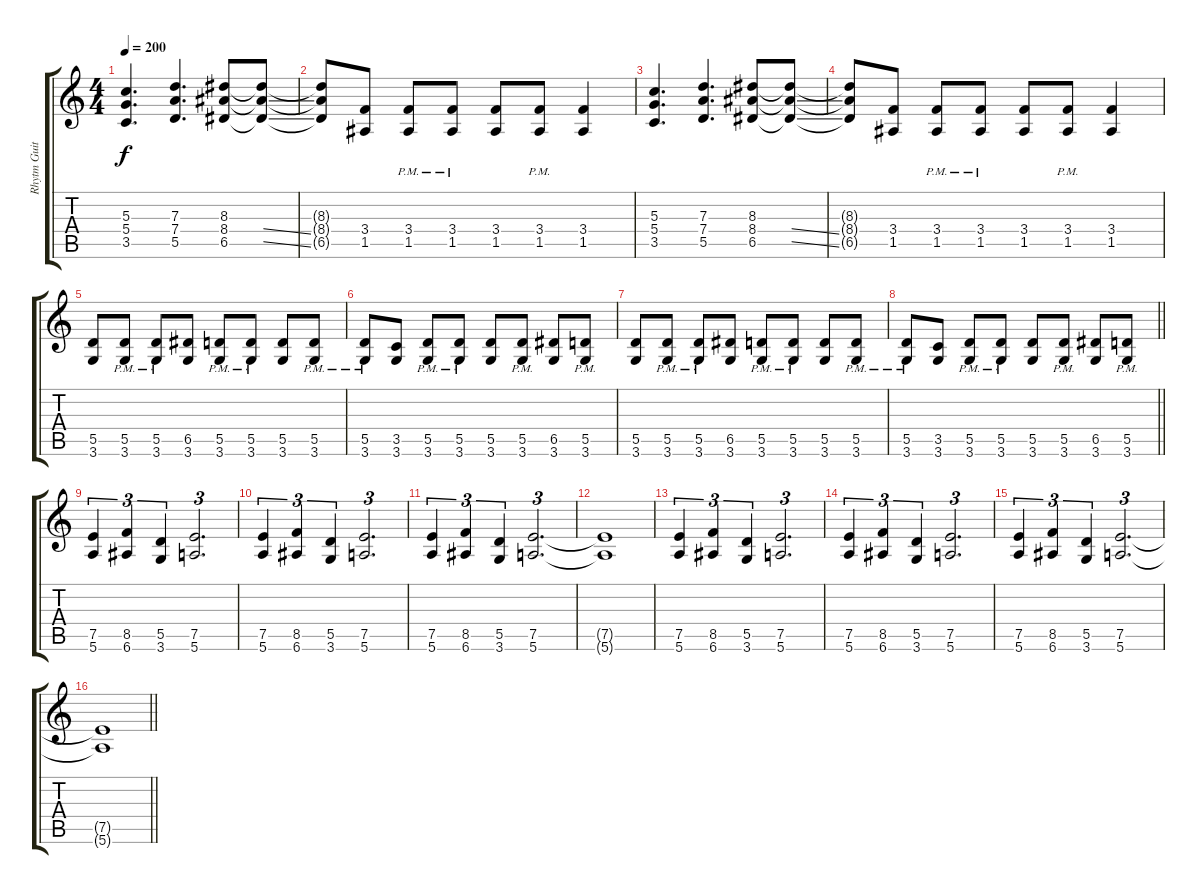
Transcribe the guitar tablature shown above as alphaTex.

\track ("Rhytm Guitar" "Rhytm Guit") {instrument distortionguitar}
\staff {score tabs}
\tuning (E4 B3 G3 D3 A2 E2) {hide}
\ts (4 4)
\tempo 200
\clef g2
\ks c
(5.3 5.4 3.5).4{d dy f} (7.3 7.4 5.5).4{d} (8.3 8.4 6.5).8 (8.3{t} 8.4{ss t} 6.5{ss t}).8 |
(8.3{t} 8.4{t} 6.5{t}).8 (3.4 1.5).8 (3.4{pm} 1.5{pm}).8 (3.4{pm} 1.5{pm}).8 (3.4 1.5).8 (3.4{pm} 1.5{pm}).8 (3.4 1.5).4 |
(5.3 5.4 3.5).4{d} (7.3 7.4 5.5).4{d} (8.3 8.4 6.5).8 (8.3{t} 8.4{ss t} 6.5{ss t}).8 |
(8.3{t} 8.4{t} 6.5{t}).8 (3.4 1.5).8 (3.4{pm} 1.5{pm}).8 (3.4{pm} 1.5{pm}).8 (3.4 1.5).8 (3.4{pm} 1.5{pm}).8 (3.4 1.5).4 |
(5.5 3.6).8 (5.5{pm} 3.6{pm}).8 (5.5{pm} 3.6{pm}).8 (6.5 3.6).8 (5.5{pm} 3.6{pm}).8 (5.5{pm} 3.6{pm}).8 (5.5 3.6).8 (5.5{pm} 3.6{pm}).8 |
(5.5{pm} 3.6{pm}).8 (3.5 3.6).8 (5.5{pm} 3.6{pm}).8 (5.5{pm} 3.6{pm}).8 (5.5 3.6).8 (5.5{pm} 3.6{pm}).8 (6.5 3.6).8 (5.5 3.6{pm}).8 |
(5.5 3.6).8 (5.5{pm} 3.6{pm}).8 (5.5{pm} 3.6{pm}).8 (6.5 3.6).8 (5.5{pm} 3.6{pm}).8 (5.5{pm} 3.6{pm}).8 (5.5 3.6).8 (5.5{pm} 3.6{pm}).8 |
\barLineRight lightlight
(5.5{pm} 3.6{pm}).8 (3.5 3.6).8 (5.5{pm} 3.6{pm}).8 (5.5{pm} 3.6{pm}).8 (5.5 3.6).8 (5.5{pm} 3.6{pm}).8 (6.5 3.6).8 (5.5{pm} 3.6{pm}).8 |
(7.5 5.6).4{tu (3 2) volume 16 balance 14} (8.5 6.6).4{tu (3 2)} (5.5 3.6).4{tu (3 2)} (7.5 5.6).2{d tu (3 2)} |
(7.5 5.6).4{tu (3 2)} (8.5 6.6).4{tu (3 2)} (5.5 3.6).4{tu (3 2)} (7.5 5.6).2{d tu (3 2)} |
(7.5 5.6).4{tu (3 2)} (8.5 6.6).4{tu (3 2)} (5.5 3.6).4{tu (3 2)} (7.5 5.6).2{d tu (3 2)} |
(7.5{t} 5.6{t}).1 |
(7.5 5.6).4{tu (3 2)} (8.5 6.6).4{tu (3 2)} (5.5 3.6).4{tu (3 2)} (7.5 5.6).2{d tu (3 2)} |
(7.5 5.6).4{tu (3 2)} (8.5 6.6).4{tu (3 2)} (5.5 3.6).4{tu (3 2)} (7.5 5.6).2{d tu (3 2)} |
(7.5 5.6).4{tu (3 2)} (8.5 6.6).4{tu (3 2)} (5.5 3.6).4{tu (3 2)} (7.5 5.6).2{d tu (3 2)} |
\barLineRight lightlight
(7.5{t} 5.6{t}).1
